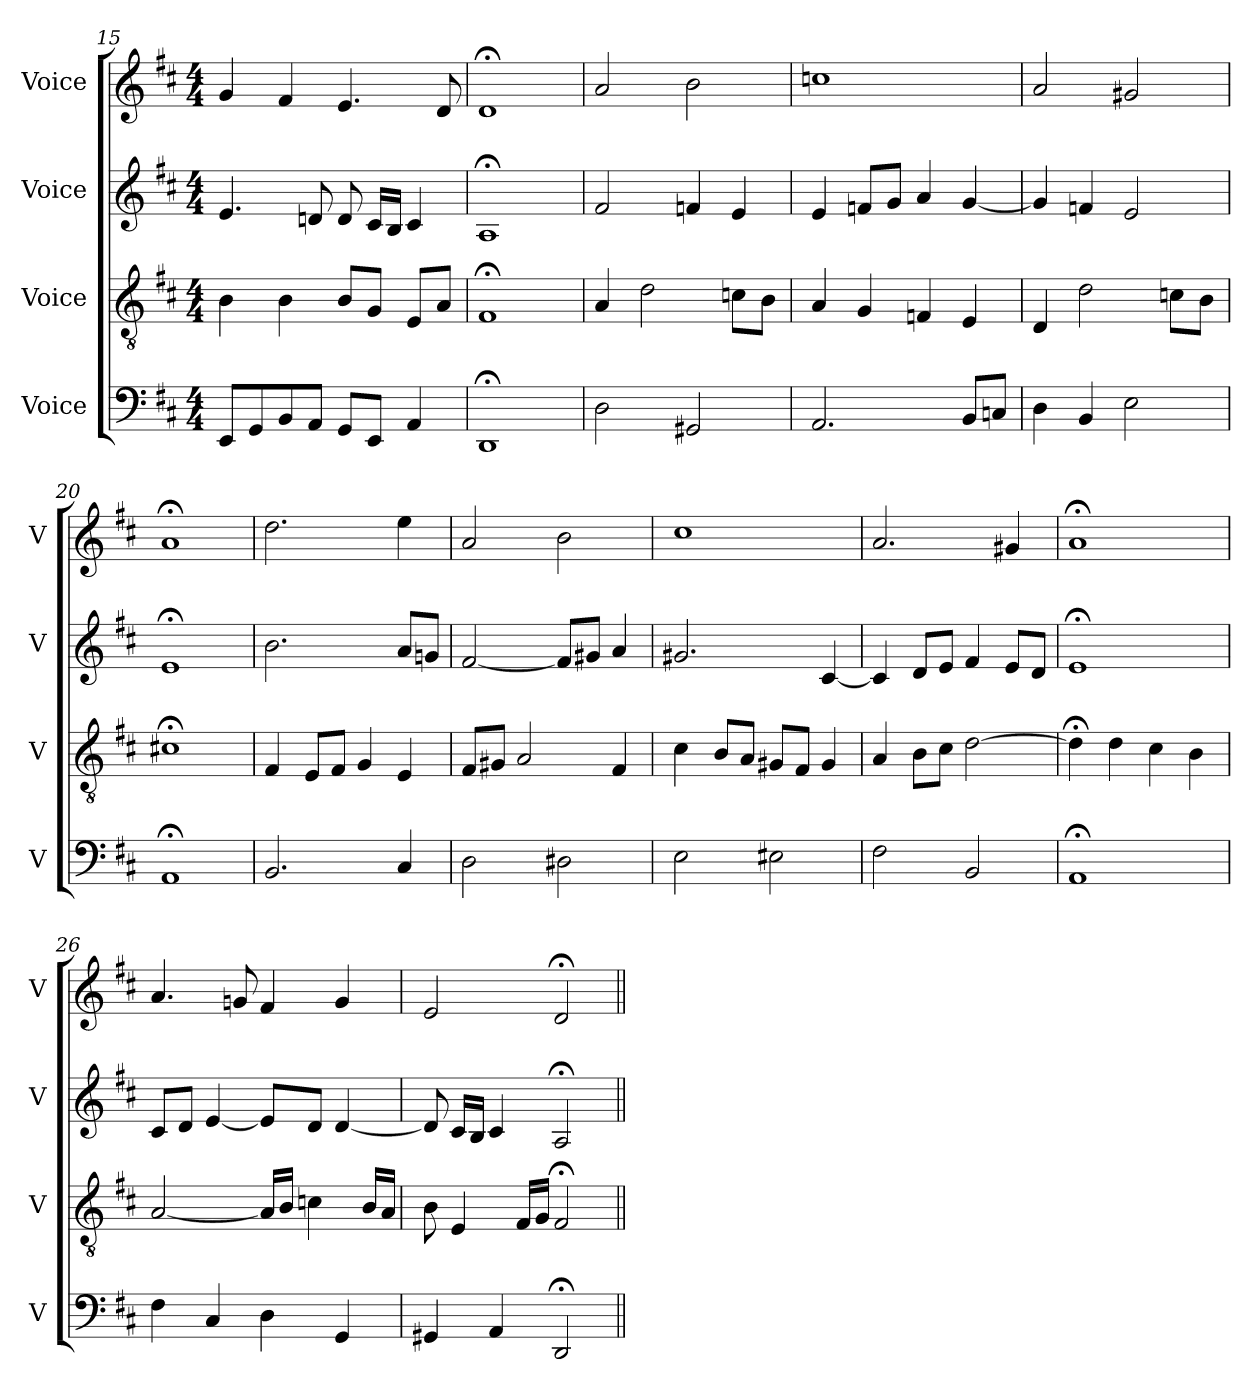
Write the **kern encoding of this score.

**kern	**kern	**kern	**kern
*part4	*part3	*part2	*part1
*staff4	*staff3	*staff2	*staff1
*I"Voice	*I"Voice	*I"Voice	*I"Voice
*I'V	*I'V	*I'V	*I'V
*clefF4	*clefGv2	*clefG2	*clefG2
*k[f#c#]	*k[f#c#]	*k[f#c#]	*k[f#c#]
*M4/4	*M4/4	*M4/4	*M4/4
=15	=15	=15	=15
8EE/L	4B\	4.e/	4g/
8GG/	.	.	.
8BB/	4B\	.	4f#/
8AA/J	.	8dn/	.
8GG/L	8B/L	8d/	4.e/
8EE/J	8G/J	16c#/LL	.
.	.	16B/JJ	.
4AA/	8E/L	4c#/	.
.	8A/J	.	8d/
=16	=16	=16	=16
1DD;	1F#;	1A;	1d;
=17	=17	=17	=17
2D\	4A/	2f#/	2a/
.	2d\	.	.
2GG#X/	.	4fn/	2b\
.	8cn\L	4e/	.
.	8B\J	.	.
=18	=18	=18	=18
2.AA/	4A/	4e/	1ccn
.	4G/	8fn/L	.
.	.	8g/J	.
.	4Fn/	4a/	.
8BB/L	4E/	[4g/	.
8Cn/J	.	.	.
!!LO:LB:g=z
=19	=19	=19	=19
4D\	4D/	4g/]	2a/
4BB/	2d\	4fn/	.
2E\	.	2e/	2g#X/
.	8cn\L	.	.
.	8B\J	.	.
=20	=20	=20	=20
1AA;	1c#X;	1e;	1a;
=21	=21	=21	=21
2.BB/	4F#/	2.b\	2.dd\
.	8E/L	.	.
.	8F#/J	.	.
.	4G/	.	.
4C#/	4E/	8a/L	4ee\
.	.	8gn/J	.
=22	=22	=22	=22
2D\	8F#/L	[2f#/	2a/
.	8G#X/J	.	.
.	2A/	.	.
2D#X\	.	8f#/L]	2b\
.	.	8g#X/J	.
.	4F#/	4a/	.
=23	=23	=23	=23
2E\	4c#\	2.g#X/	1cc#
.	8B/L	.	.
.	8A/J	.	.
2E#X\	8G#X/L	.	.
.	8F#/J	.	.
.	4G#/	[4c#/	.
!!LO:LB:g=z
=24	=24	=24	=24
2F#\	4A/	4c#/]	2.a/
.	8B\L	8d/L	.
.	8c#\J	8e/J	.
2BB/	[2d\	4f#/	.
.	.	8e/L	4g#X/
.	.	8d/J	.
=25	=25	=25	=25
1AA;	4d;\]	1e;	1a;
.	4d\	.	.
.	4c#\	.	.
.	4B\	.	.
=26	=26	=26	=26
4F#\	[2A/	8c#/L	4.a/
.	.	8d/J	.
4C#/	.	[4e/	.
.	.	.	8gn/
4D\	16A/LL]	8e/L]	4f#/
.	16B/JJ	.	.
.	4cn\	8d/J	.
4GG/	.	[4d/	4g/
.	16B/LL	.	.
.	16A/JJ	.	.
=27	=27	=27	=27
4GG#X/	8B\	8d/]	2e/
.	4E/	16c#/LL	.
.	.	16B/JJ	.
4AA/	.	4c#/	.
.	16F#/LL	.	.
.	16G/JJ	.	.
2DD;/	2F#;/	2A;/	2d;/
=||	=||	=||	=||
*-	*-	*-	*-
